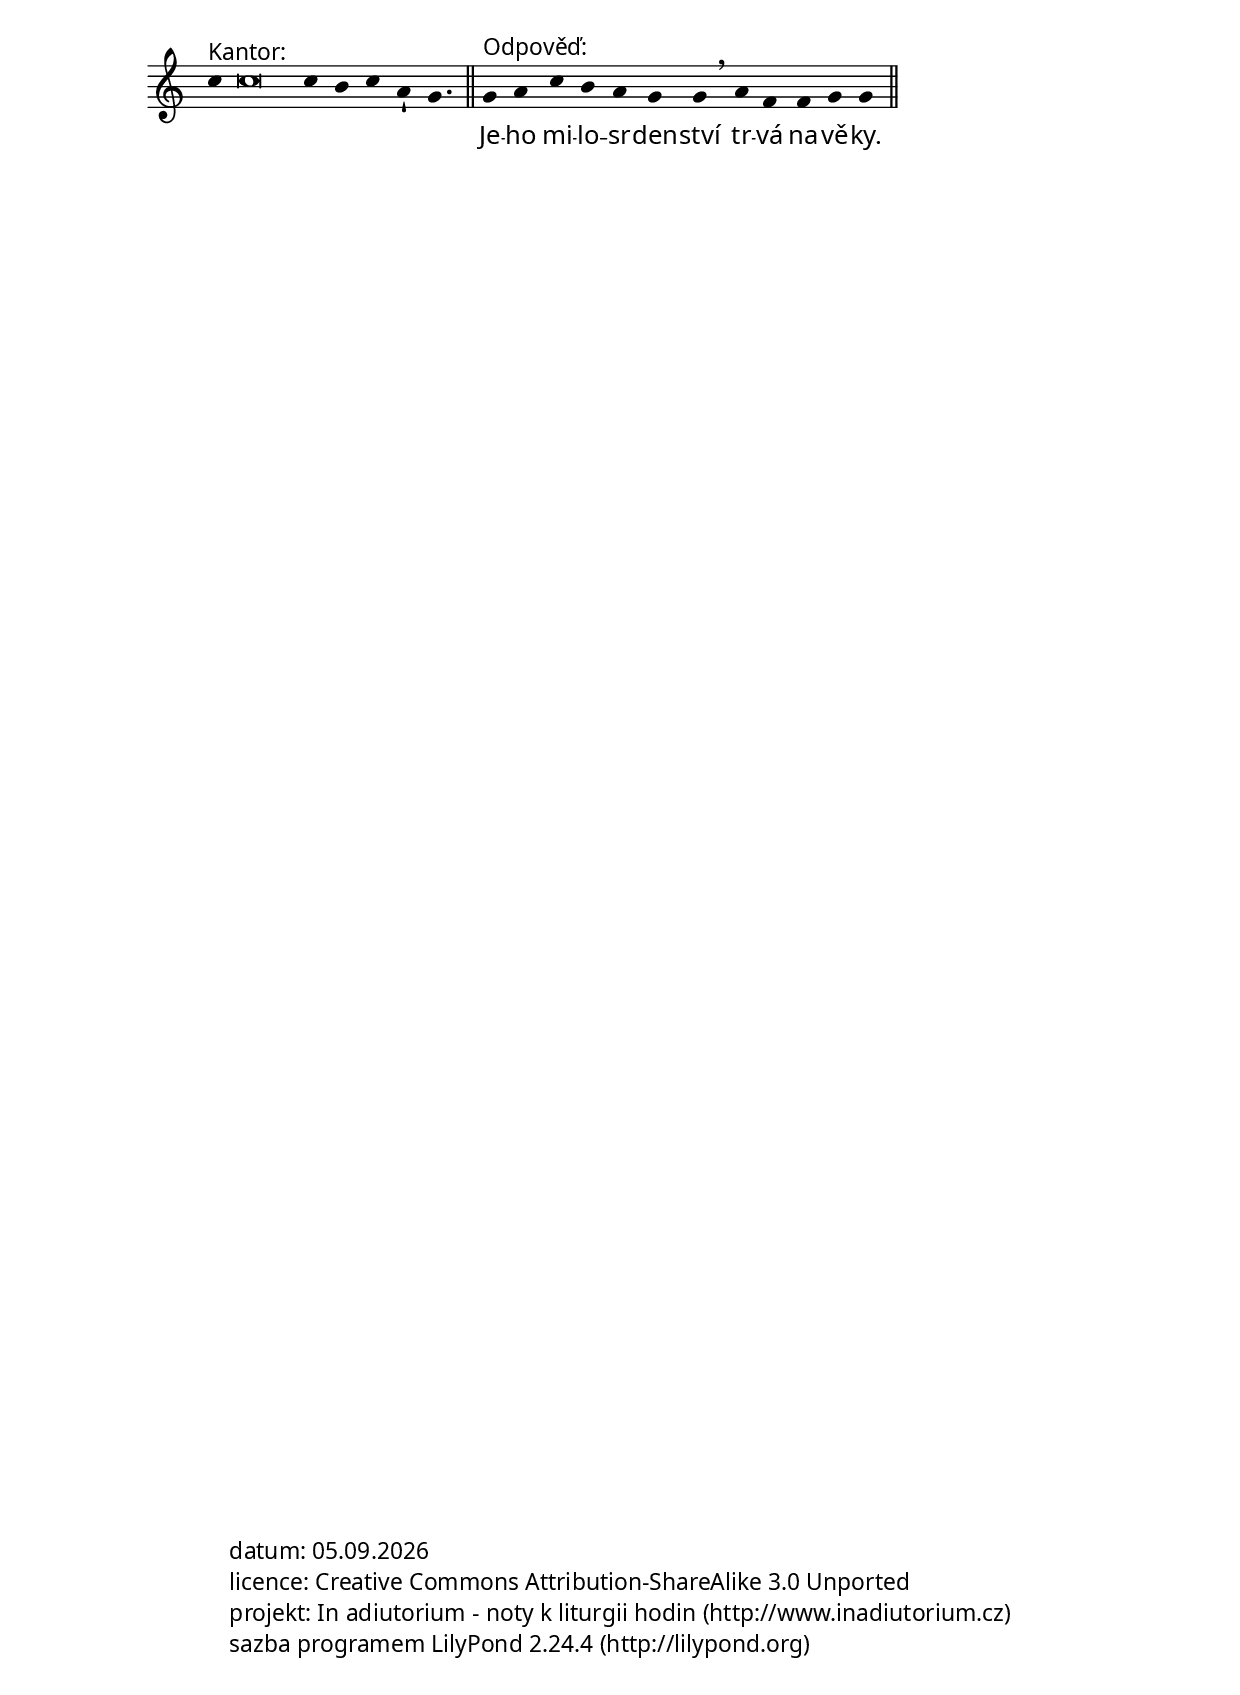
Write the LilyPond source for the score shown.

\include "../spolecne.ly"

\score {
  \relative c'' {
    \choralniRezim
    c4^\markup{Kantor:} c\breve c4 b c a-| g4. \bar "||"
    g4^\markup{Odpověď:} a c b a g g \breathe a f f g g \bar "||"
  }
  \addlyrics {
    _ _ _ _ _ _ _
    Je -- ho mi -- lo -- sr -- den -- ství tr -- vá na -- vě -- ky.
  }
}